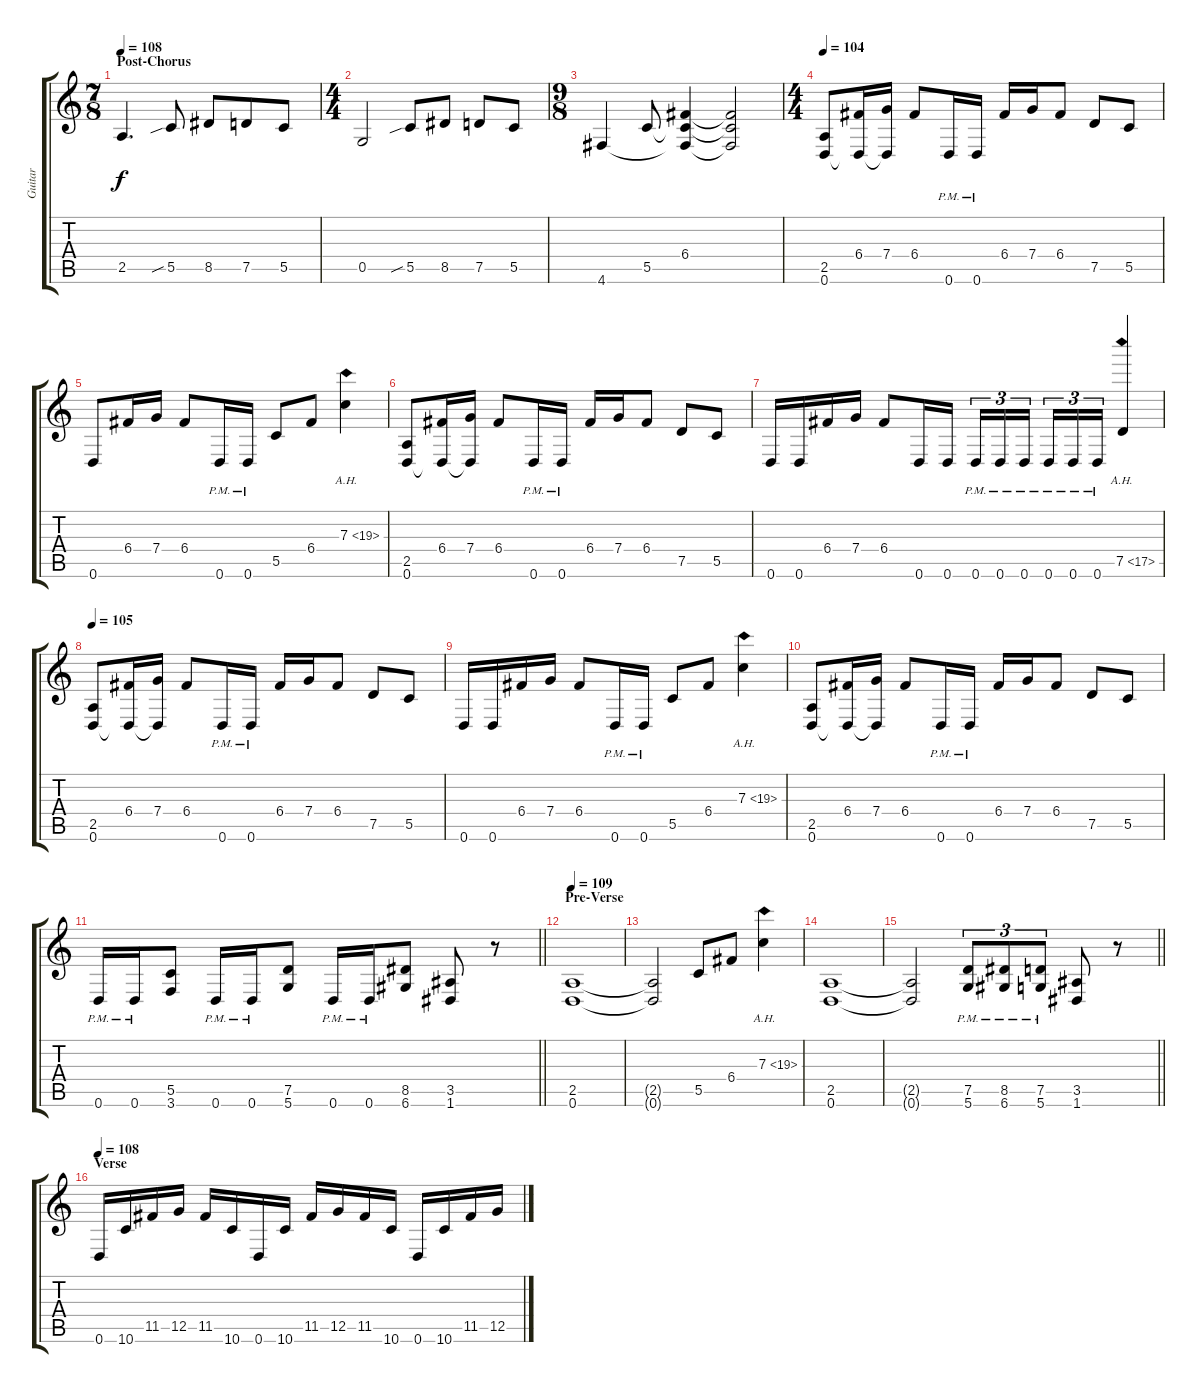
\track ("Guitar" "Guitar") {instrument electricguitarjazz}
\staff {score tabs}
\tuning (D4 A3 F3 C3 G2 D2) {hide}
\ts (7 8)
\section ("" "Post-Chorus")
\tempo 108
\clef g2
\ks c
2.5.4{d dy f balance 8} 5.5{sib}.8 8.5.8 7.5.8 5.5.8 |
\ts (4 4)
0.5.2 5.5{sib}.8 8.5.8 7.5.8 5.5.8 |
\ts (9 8)
4.6.4 5.5.8 (6.4 5.5{t} 4.6{t}).4 (6.4{t} 5.5{t} 4.6{t}).2 |
\ts (4 4)
\tempo 104
(2.5 0.6).8 (6.4 0.6{t}).16 (7.4 0.6{t}).16 6.4.8 0.6{pm}.16 0.6{pm}.16 6.4.16 7.4.16 6.4.8 7.5.8 5.5.8 |
0.6.8 6.4.16 7.4.16 6.4.8 0.6{pm}.16 0.6{pm}.16 5.5.8 6.4.8 7.3{ah 12}.4 |
(2.5 0.6).8 (6.4 0.6{t}).16 (7.4 0.6{t}).16 6.4.8 0.6{pm}.16 0.6{pm}.16 6.4.16 7.4.16 6.4.8 7.5.8 5.5.8 |
0.6.16 0.6.16 6.4.16 7.4.16 6.4.8 0.6.16 0.6.16 0.6{pm}.16{tu (3 2)} 0.6{pm}.16{tu (3 2)} 0.6{pm}.16{tu (3 2) beam splitsecondary} 0.6{pm}.16{tu (3 2)} 0.6{pm}.16{tu (3 2)} 0.6{pm}.16{tu (3 2)} 7.5{ah 10}.4 |
\tempo 105
(2.5 0.6).8 (6.4 0.6{t}).16 (7.4 0.6{t}).16 6.4.8 0.6{pm}.16 0.6{pm}.16 6.4.16 7.4.16 6.4.8 7.5.8 5.5.8 |
0.6.16 0.6.16 6.4.16 7.4.16 6.4.8 0.6{pm}.16 0.6{pm}.16 5.5.8 6.4.8 7.3{ah 12}.4 |
(2.5 0.6).8 (6.4 0.6{t}).16 (7.4 0.6{t}).16 6.4.8 0.6{pm}.16 0.6{pm}.16 6.4.16 7.4.16 6.4.8 7.5.8 5.5.8 |
\barLineRight lightlight
0.6{pm}.16 0.6{pm}.16 (5.5 3.6).8 0.6{pm}.16 0.6{pm}.16 (7.5 5.6).8 0.6{pm}.16 0.6{pm}.16 (8.5 6.6).8 (3.5 1.6).8 r.8 |
\section ("" "Pre-Verse")
\tempo 109
(2.5 0.6).1 |
(2.5{t} 0.6{t}).2 5.5.8 6.4.8 7.3{ah 12}.4 |
(2.5 0.6).1 |
\barLineRight lightlight
(2.5{t} 0.6{t}).2 (7.5{pm} 5.6).8{tu (3 2)} (8.5{pm} 6.6).8{tu (3 2)} (7.5{pm} 5.6).8{tu (3 2)} (3.5 1.6).8 r.8 |
\section ("" "Verse")
\tempo 108
0.6.16 10.6.16 11.5.16 12.5.16 11.5.16 10.6.16 0.6.16 10.6.16 11.5.16 12.5.16 11.5.16 10.6.16 0.6.16 10.6.16 11.5.16 12.5.16
